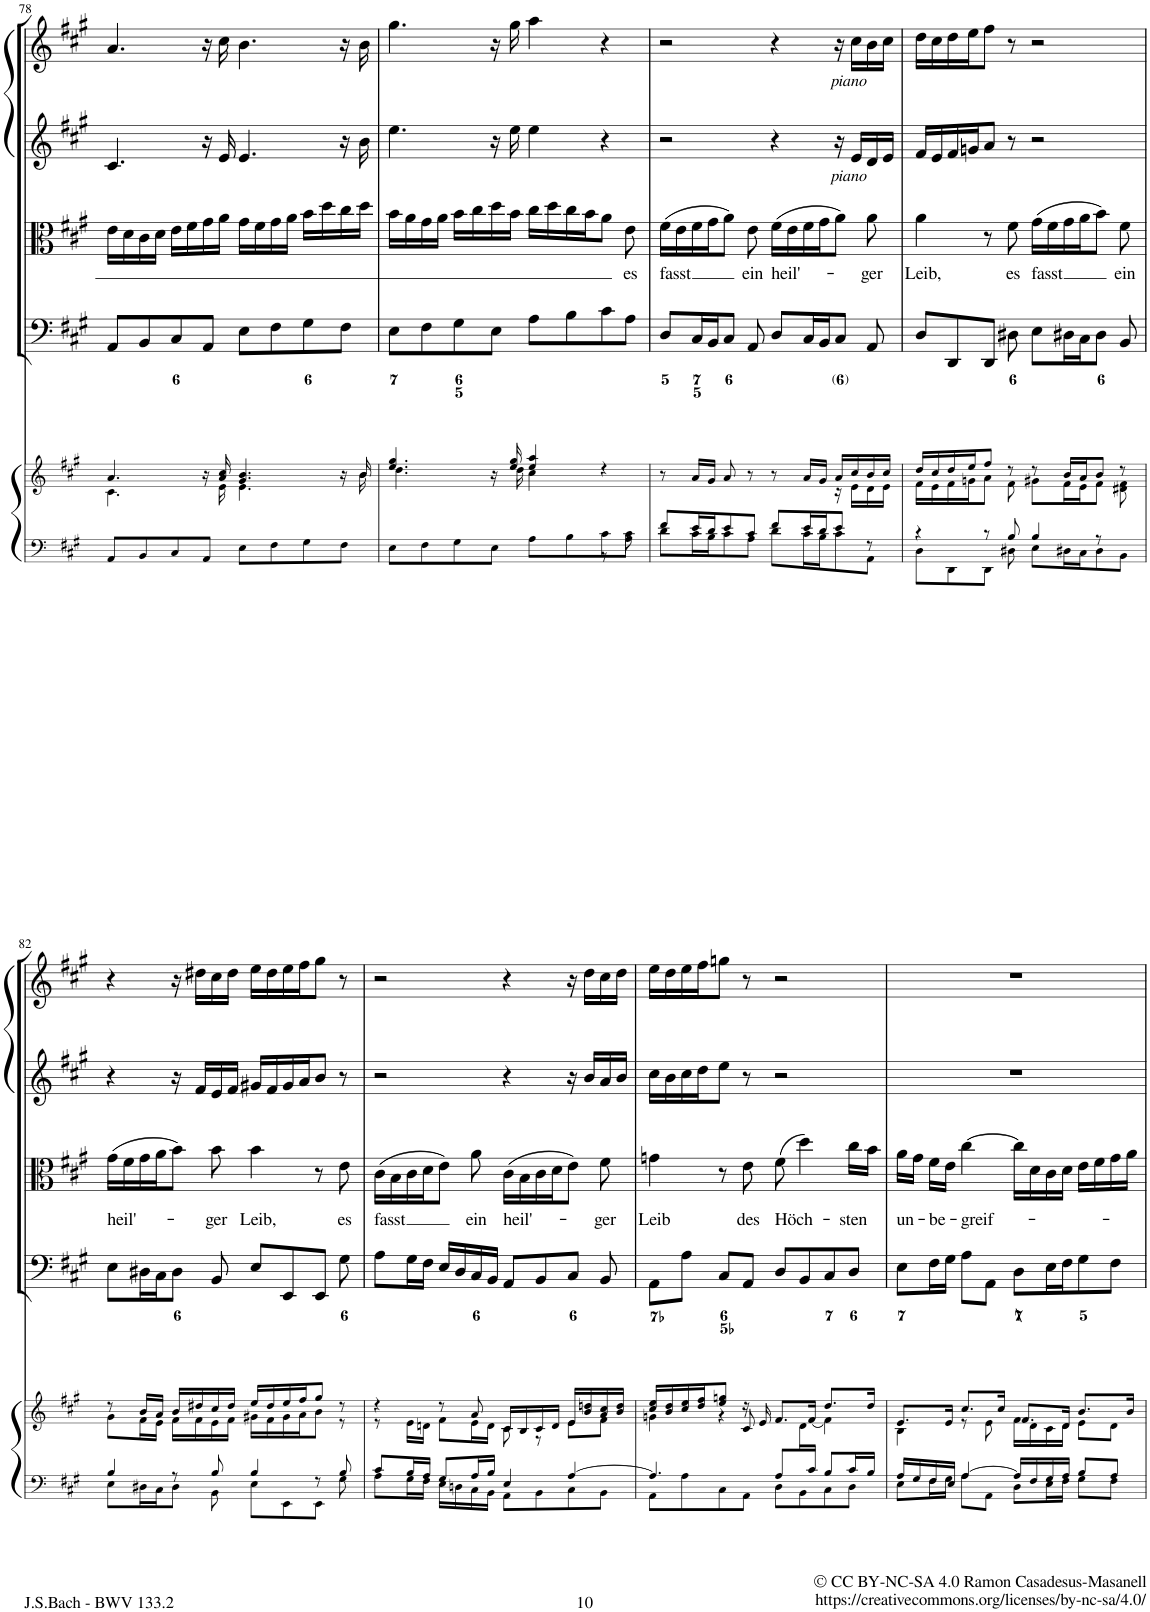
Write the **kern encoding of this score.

**kern	**kern	**kern	**kern	**text	**kern	**dynam	**kern	**dynam
*part5	*part5	*part4	*part3	*part3	*part2	*part2	*part1	*part1
*staff6	*staff5	*staff4	*staff3	*staff3	*staff2	*staff2	*staff1	*staff1
*I"Piano reduction	*	*I"Continuo	*I"Alto	*	*I"Oboe d'amore II	*	*I"Oboe d'amore I	*
*I'Pno	*	*	*	*	*I'Ob	*	*I'Ob	*
!!LO:PB:g=z
*clefF4	*clefG2	*clefF4	*clefC3	*	*clefG2	*	*clefG2	*
*k[f#c#g#]	*k[f#c#g#]	*k[f#c#g#]	*k[f#c#g#]	*	*k[f#c#g#]	*	*k[f#c#g#]	*
*M2/2	*M2/2	*M2/2	*M2/2	*	*M2/2	*	*M2/2	*
*met(c|)	*met(c|)	*met(c|)	*met(c|)	*	*met(c|)	*	*met(c|)	*
=78	=78	=78	=78	=78	=78	=78	=78	=78
*	*^	*	*	*	*	*	*	*
8AA/L	4.a/	4.c#\	8AA/L	16e\LL	.	4.c#/	.	4.a/	.
.	.	.	.	16d\	.	.	.	.	.
8BB/	.	.	8BB/	16c#\	.	.	.	.	.
.	.	.	.	16d\JJ	.	.	.	.	.
8C#/	.	.	8C#/	16e\LL	.	.	.	.	.
.	.	.	.	16f#\	.	.	.	.	.
8AA/J	16r	16ryy	8AA/J	16g#\	.	16r	.	16r	.
.	16a/ 16cc#/	16e\	.	16a\JJ	.	16e/	.	16cc#\	.
8E\L	4.g#/ 4.b/	4.e\	8E\L	16g#\LL	.	4.e/	.	4.b\	.
.	.	.	.	16f#\	.	.	.	.	.
8F#\	.	.	8F#\	16g#\	.	.	.	.	.
.	.	.	.	16a\JJ	.	.	.	.	.
8G#\	.	.	8G#\	16b\LL	.	.	.	.	.
.	.	.	.	16dd\	.	.	.	.	.
8F#\J	16r	16ryy	8F#\J	16cc#\	.	16r	.	16r	.
.	16b/	16b\	.	16dd\JJ	.	16b\	.	16b\	.
=79	=79	=79	=79	=79	=79	=79	=79	=79	=79
*^	*	*	*	*	*	*	*	*	*
2..ryy	8E\L	4.ee/ 4.gg#/	4.dd\	8E\L	16b\LL	.	4.ee\	.	4.gg#\	.
.	.	.	.	.	16a\	.	.	.	.	.
.	8F#\	.	.	8F#\	16g#\	.	.	.	.	.
.	.	.	.	.	16a\JJ	.	.	.	.	.
.	8G#\	.	.	8G#\	16b\LL	.	.	.	.	.
.	.	.	.	.	16cc#\	.	.	.	.	.
.	8E\J	16r	16ryy	8E\J	16dd\	.	16r	.	16r	.
.	.	16ee/ 16gg#/	16dd\	.	16b\JJ	.	16ee\	.	16gg#\	.
.	8A\L	4ee/ 4aa/	4cc#\	8A\L	16cc#\LL	.	4ee\	.	4aa\	.
.	.	.	.	.	16dd\	.	.	.	.	.
.	8B\	.	.	8B\	16cc#\	.	.	.	.	.
.	.	.	.	.	16b\J	.	.	.	.	.
.	8c#\	4r	8r	8c#\	8a\J	.	4r	.	4r	.
!	!	!	!	!	!	!LO:LY:b	!	!	!	!
8c#\	8A\J	.	8ryy	8A\J	8e\	es	.	.	.	.
=80	=80	=80	=80	=80	=80	=80	=80	=80	=80	=80
!	!	!	!	!	!	!LO:LY:b	!	!	!	!
8f#/L	8d\L	8r	2ryy	8D/L	(16f#\LL	fasst	2r	.	2r	.
.	.	.	.	.	16e\	.	.	.	.	.
16e/L	16c#\L	16a/LL	.	16C#/L	16f#\	.	.	.	.	.
16d/J	16B\J	16g#/JJ	.	16BB/J	16g#\J	.	.	.	.	.
8e/	8c#\	8a/	.	8C#/J	8a\J)	.	.	.	.	.
!	!	!	!	!	!	!LO:LY:b	!	!	!	!
8c#/J	8A\J	8r	.	8AA/	8e\	ein	.	.	.	.
!	!	!	!	!	!	!LO:LY:b	!	!	!	!
8f#/L	8d\L	8r	4ryy	8D/L	(16f#\LL	heil'-	4r	.	4r	.
.	.	.	.	.	16e\	.	.	.	.	.
16e/L	16c#\L	16a/LL	.	16C#/L	16f#\	.	.	.	.	.
16d/J	16B\J	16g#/JJ	.	16BB/J	16g#\J	.	.	.	.	.
8e/J	8c#\	16a/LL	16r	8C#/J	8a\J)	.	16r	.	16r	.
!	!	!	!	!	!	!	!	!LO:DY:b	!	!LO:DY:b
.	.	16cc#/	16e\LL	.	.	.	16e/LL	other-dynamics	16cc#\LL	other-dynamics
!	!	!	!	!	!	!LO:LY:b	!	!	!	!
8r	8AA\J	16b/	16d\	8AA/	8a\	-ger	16d/	.	16b\	.
.	.	16cc#/JJ	16e\JJ	.	.	.	16e/JJ	.	16cc#\JJ	.
=81	=81	=81	=81	=81	=81	=81	=81	=81	=81	=81
!	!	!	!	!	!	!LO:LY:b	!	!	!	!
4r	8D\L	16dd/LL	16f#\LL	8D/L	4a\	Leib,	16f#/LL	.	16dd\LL	.
.	.	16cc#/	16e\	.	.	.	16e/	.	16cc#\	.
.	8DD\	16dd/	16f#\	8DD/	.	.	16f#/	.	16dd\	.
.	.	16ee/J	16gn\J	.	.	.	16gn/J	.	16ee\J	.
8r	8DD\J	8ff#/J	8a\J	8DD/J	8r	.	8a/J	.	8ff#\J	.
!	!	!	!	!	!	!LO:LY:b	!	!	!	!
8B/	8D#X\	8r	8f#\	8D#X\	8f#\	es	8r	.	8r	.
!	!	!	!	!	!	!LO:LY:b	!	!	!	!
4B/	8E\L	8r	8g#X\L	8E\L	(16g#\LL	fasst	2r	.	2r	.
.	.	.	.	.	16f#\	.	.	.	.	.
.	16D#X\L	16b/LL	16f#\L	16D#X\L	16g#\	.	.	.	.	.
.	16C#\J	16a/J	16e\J	16C#\J	16a\J	.	.	.	.	.
8r	8D#\	8b/J	8f#\J	8D#\J	8b\J)	.	.	.	.	.
!	!	!	!	!	!	!LO:LY:b	!	!	!	!
8ryy	8BB\J	8r	8d#X\ 8f#\	8BB/	8f#\	ein	.	.	.	.
!!LO:LB:g=z
=82	=82	=82	=82	=82	=82	=82	=82	=82	=82	=82
!	!	!	!	!	!	!LO:LY:b	!	!	!	!
4B/	8E\L	8r	8g#\L	8E\L	(16g#\LL	heil'-	4r	.	4r	.
.	.	.	.	.	16f#\	.	.	.	.	.
.	16D#X\L	16b/LL	16f#\L	16D#X\L	16g#\	.	.	.	.	.
.	16C#\J	16a/JJ	16e\JJ	16C#\J	16a\J	.	.	.	.	.
8r	8D#\J	16b/LL	16f#\LL	8D#\J	8b\J)	.	16r	.	16r	.
.	.	16dd#X/	16f#\	.	.	.	16f#/LL	.	16dd#X\LL	.
!	!	!	!	!	!	!LO:LY:b	!	!	!	!
8B/	8BB\	16cc#/	16e\	8BB/	8b\	-ger	16e/	.	16cc#\	.
.	.	16dd#/JJ	16f#\JJ	.	.	.	16f#/JJ	.	16dd#\JJ	.
!	!	!	!	!	!	!LO:LY:b	!	!	!	!
4B/	8E\L	16ee/LL	16g#X\LL	8E/L	4b\	Leib,	16g#X/LL	.	16ee\LL	.
.	.	16dd#/	16f#\	.	.	.	16f#/	.	16dd#\	.
.	8EE\	16ee/	16g#\	8EE/	.	.	16g#/	.	16ee\	.
.	.	16ff#/J	16a\J	.	.	.	16a/J	.	16ff#\J	.
8r	8EE\J	8gg#/J	8b\J	8EE/J	8r	.	8b/J	.	8gg#\J	.
!	!	!	!	!	!	!LO:LY:b	!	!	!	!
8B/	8G#\	8r	8r	8G#\	8e\	es	8r	.	8r	.
=83	=83	=83	=83	=83	=83	=83	=83	=83	=83	=83
!	!	!	!	!	!	!LO:LY:b	!	!	!	!
8c#/L	8A\L	4r	8r	8A\L	(16c#\LL	fasst	2r	.	2r	.
.	.	.	.	.	16B\	.	.	.	.	.
16B/L	16G#\L	.	16e\LL	16G#\L	16c#\	.	.	.	.	.
16A/JJ	16F#\JJ	.	16dn\JJ	16F#\JJ	16d\J	.	.	.	.	.
8G#/L	16E\LL	8r	8f#\L	16E/LL	8e\J)	.	.	.	.	.
.	16Dn\	.	.	16D/	.	.	.	.	.	.
!	!	!	!	!	!	!LO:LY:b	!	!	!	!
16A/L	16C#\	8a/	16e\L	16C#/	8a\	ein	.	.	.	.
16B/JJ	16BB\JJ	.	16d\JJ	16BB/JJ	.	.	.	.	.	.
!	!	!	!	!	!	!LO:LY:b	!	!	!	!
4E/	8AA\L	16c#/LL	8c#\	8AA/L	(16c#\LL	heil'-	4r	.	4r	.
.	.	16B/	.	.	16B\	.	.	.	.	.
.	8BB\	16c#/	8r	8BB/	16c#\	.	.	.	.	.
.	.	16d/JJ	.	.	16d\J	.	.	.	.	.
[4A/	8C#\	16e/LL	8e\L	8C#/J	8e\J)	.	16r	.	16r	.
.	.	16b/ 16ddn/	.	.	.	.	16b/LL	.	16dd\LL	.
!	!	!	!	!	!	!LO:LY:b	!	!	!	!
.	8BB\J	16a/ 16cc#/	8f#\J	8BB/	8f#\	-ger	16a/	.	16cc#\	.
.	.	16b/ 16dd/JJ	.	.	.	.	16b/JJ	.	16dd\JJ	.
=84	=84	=84	=84	=84	=84	=84	=84	=84	=84	=84
*	*	*	*^	*	*	*	*	*	*	*
!	!	!	!	!	!	!	!LO:LY:b	!	!	!	!
4.A/]	8AA\L	16cc#/ 16ee/LL	4gn\	4.ryy	8AA\L	4gn\	Leib	16cc#\LL	.	16ee\LL	.
.	.	16b/ 16dd/	.	.	.	.	.	16b\	.	16dd\	.
.	8A\	16cc#/ 16ee/	.	.	8A\J	.	.	16cc#\	.	16ee\	.
.	.	16dd/ 16ff#/J	.	.	.	.	.	16dd\J	.	16ff#\J	.
.	8C#\	8ee/ 8ggn/J	4r	.	8C#/L	8r	.	8ee\J	.	8ggn\J	.
!	!	!	!	!	!	!	!LO:LY:b	!	!	!	!
8ryy	8AA\J	16r	.	8c#/	8AA/J	8e\	des	8r	.	8r	.
.	.	16e/	.	.	.	.	.	.	.	.	.
!	!	!	!	!	!	!	!LO:LY:b	!	!	!	!
8A/L	8D\L	8.f#/L	4ryy	8ryy	8D/L	(8f#\	Höch-	2r	.	2r	.
16ryy	8BB\	.	.	16d\L	8BB/	4dd\)	.	.	.	.	.
16c#/JJ	.	[<16f#/Jk	.	4ryy	.	.	.	.	.	.	.
8B/L	8C#\	8.dd/L	4f#\]	.	8C#/	.	.	.	.	.	.
!	!	!	!	!	!	!	!LO:LY:b	!	!	!	!
16c#/L	8D\J	.	.	.	8D/J	16cc#\LL	-sten	.	.	.	.
16B/JJ	.	16dd/Jk	.	16ryy	.	16b\JJ	.	.	.	.	.
=85	=85	=85	=85	=85	=85	=85	=85	=85	=85	=85	=85
!	!	!	!	!	!	!	!LO:LY:b	!	!	!	!
*	*	*	*v	*v	*	*	*	*	*	*	*
16A/LL	8E\L	8.e/L	4B\	8E\L	16a\LL	un-	1r	.	1r	.
16G#/	.	.	.	.	16g#\JJ	.	.	.	.	.
!	!	!	!	!	!	!LO:LY:b	!	!	!	!
16F#/	16F#\L	.	.	16F#\L	16f#\LL	-be-	.	.	.	.
16E/JJ	16G#\JJ	16e/Jk	.	16G#\JJ	16e\JJ	.	.	.	.	.
!	!	!	!	!	!	!LO:LY:b	!	!	!	!
[4A/	8A\L	8.cc#/L	8r	8A\L	[4cc#\	-greif-	.	.	.	.
.	8AA\J	.	8e\	8AA\J	.	.	.	.	.	.
.	.	16cc#/Jk	.	.	.	.	.	.	.	.
16A/LL]	8D\L	8.f#/L	16f#\LL	8D\L	16cc#\LL]	.	.	.	.	.
16F#/	.	.	16d\	.	16d\	.	.	.	.	.
16G#/	16E\L	.	16c#\	16E\L	16c#\	.	.	.	.	.
16A/JJ	16F#\JJ	16d/Jk	16d\JJ	16F#\J	16d\JJ	.	.	.	.	.
8B/L	8G#\L	8.b/L	8e\L	8G#\	16e\LL	.	.	.	.	.
.	.	.	.	.	16f#\	.	.	.	.	.
8A/J	8F#\J	.	8d\J	8F#\J	16g#\	.	.	.	.	.
.	.	16b/Jk	.	.	16a\JJ	.	.	.	.	.
*v	*v	*	*	*	*	*	*	*	*	*
*	*v	*v	*	*	*	*	*	*	*
=	=	=	=	=	=	=	=	=
*-	*-	*-	*-	*-	*-	*-	*-	*-
